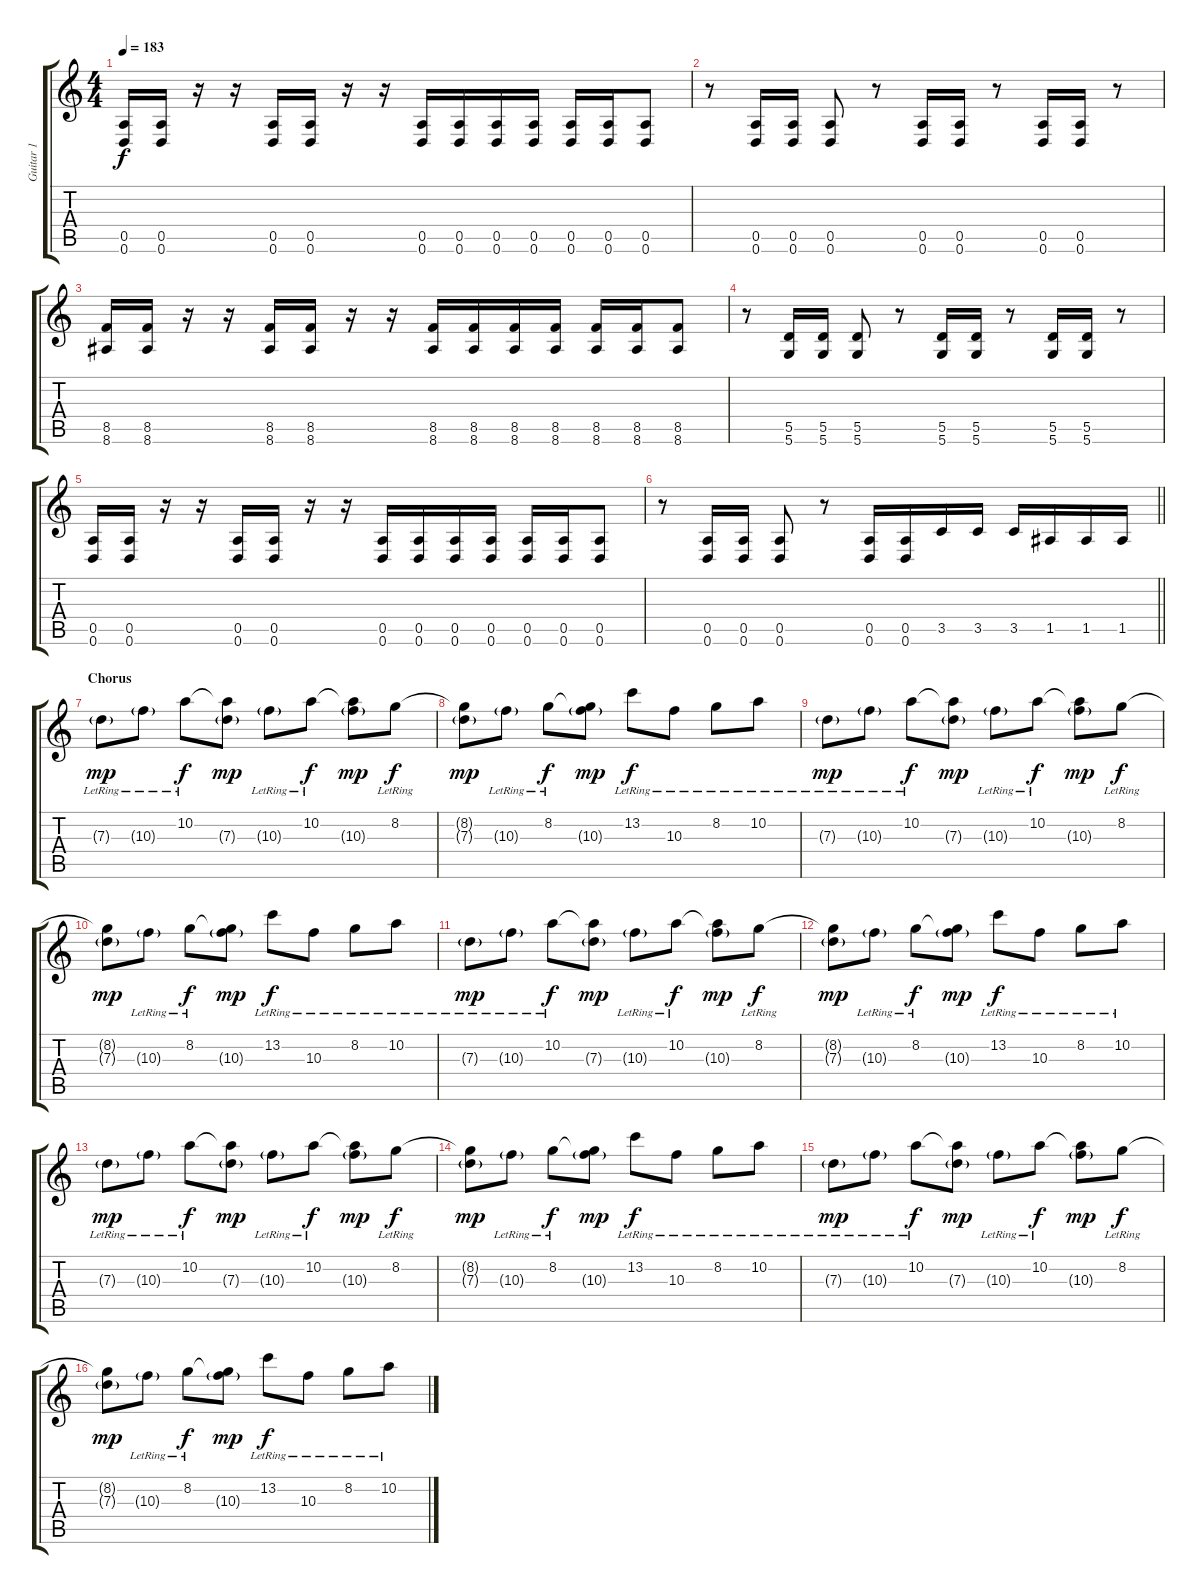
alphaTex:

\track ("Guitar 1" "Guitar 1") {instrument overdrivenguitar}
\staff {score tabs}
\tuning (E4 B3 G3 D3 A2 D2) {hide}
\ts (4 4)
\tempo 183
\clef g2
\ks c
(0.5 0.6).16{dy f} (0.5 0.6).16 r.16 r.16 (0.5 0.6).16 (0.5 0.6).16 r.16 r.16 (0.5 0.6).16 (0.5 0.6).16 (0.5 0.6).16 (0.5 0.6).16 (0.5 0.6).16 (0.5 0.6).16 (0.5 0.6).8 |
r.8 (0.5 0.6).16 (0.5 0.6).16 (0.5 0.6).8 r.8 (0.5 0.6).16 (0.5 0.6).16 r.8 (0.5 0.6).16 (0.5 0.6).16 r.8 |
(8.5 8.6).16 (8.5 8.6).16 r.16 r.16 (8.5 8.6).16 (8.5 8.6).16 r.16 r.16 (8.5 8.6).16 (8.5 8.6).16 (8.5 8.6).16 (8.5 8.6).16 (8.5 8.6).16 (8.5 8.6).16 (8.5 8.6).8 |
r.8 (5.5 5.6).16 (5.5 5.6).16 (5.5 5.6).8 r.8 (5.5 5.6).16 (5.5 5.6).16 r.8 (5.5 5.6).16 (5.5 5.6).16 r.8 |
(0.5 0.6).16 (0.5 0.6).16 r.16 r.16 (0.5 0.6).16 (0.5 0.6).16 r.16 r.16 (0.5 0.6).16 (0.5 0.6).16 (0.5 0.6).16 (0.5 0.6).16 (0.5 0.6).16 (0.5 0.6).16 (0.5 0.6).8 |
\barLineRight lightlight
r.8 (0.5 0.6).16 (0.5 0.6).16 (0.5 0.6).8 r.8 (0.5 0.6).16 (0.5 0.6).16 3.5.16 3.5.16 3.5.16 1.5.16 1.5.16 1.5.16 |
\section ("" "Chorus")
7.3{g lr}.8{dy mp} 10.3{g lr}.8 10.2{lr}.8{dy f} (10.2{t} 7.3{g}).8{dy mp} 10.3{g lr}.8 10.2{lr}.8{dy f} (10.2{t} 10.3{g}).8{dy mp} 8.2{lr}.8{dy f} |
(8.2{t} 7.3{g}).8{dy mp} 10.3{g lr}.8 8.2{lr}.8{dy f} (8.2{t} 10.3{g}).8{dy mp} 13.2{lr}.8{dy f} 10.3{lr}.8 8.2{lr}.8 10.2{lr}.8 |
7.3{g lr}.8{dy mp} 10.3{g lr}.8 10.2{lr}.8{dy f} (10.2{t} 7.3{g}).8{dy mp} 10.3{g lr}.8 10.2{lr}.8{dy f} (10.2{t} 10.3{g}).8{dy mp} 8.2{lr}.8{dy f} |
(8.2{t} 7.3{g}).8{dy mp} 10.3{g lr}.8 8.2{lr}.8{dy f} (8.2{t} 10.3{g}).8{dy mp} 13.2{lr}.8{dy f} 10.3{lr}.8 8.2{lr}.8 10.2{lr}.8 |
7.3{g lr}.8{dy mp} 10.3{g lr}.8 10.2{lr}.8{dy f} (10.2{t} 7.3{g}).8{dy mp} 10.3{g lr}.8 10.2{lr}.8{dy f} (10.2{t} 10.3{g}).8{dy mp} 8.2{lr}.8{dy f} |
(8.2{t} 7.3{g}).8{dy mp} 10.3{g lr}.8 8.2{lr}.8{dy f} (8.2{t} 10.3{g}).8{dy mp} 13.2{lr}.8{dy f} 10.3{lr}.8 8.2{lr}.8 10.2{lr}.8 |
7.3{g lr}.8{dy mp} 10.3{g lr}.8 10.2{lr}.8{dy f} (10.2{t} 7.3{g}).8{dy mp} 10.3{g lr}.8 10.2{lr}.8{dy f} (10.2{t} 10.3{g}).8{dy mp} 8.2{lr}.8{dy f} |
(8.2{t} 7.3{g}).8{dy mp} 10.3{g lr}.8 8.2{lr}.8{dy f} (8.2{t} 10.3{g}).8{dy mp} 13.2{lr}.8{dy f} 10.3{lr}.8 8.2{lr}.8 10.2{lr}.8 |
7.3{g lr}.8{dy mp} 10.3{g lr}.8 10.2{lr}.8{dy f} (10.2{t} 7.3{g}).8{dy mp} 10.3{g lr}.8 10.2{lr}.8{dy f} (10.2{t} 10.3{g}).8{dy mp} 8.2{lr}.8{dy f} |
(8.2{t} 7.3{g}).8{dy mp} 10.3{g lr}.8 8.2{lr}.8{dy f} (8.2{t} 10.3{g}).8{dy mp} 13.2{lr}.8{dy f} 10.3{lr}.8 8.2{lr}.8 10.2{lr}.8
